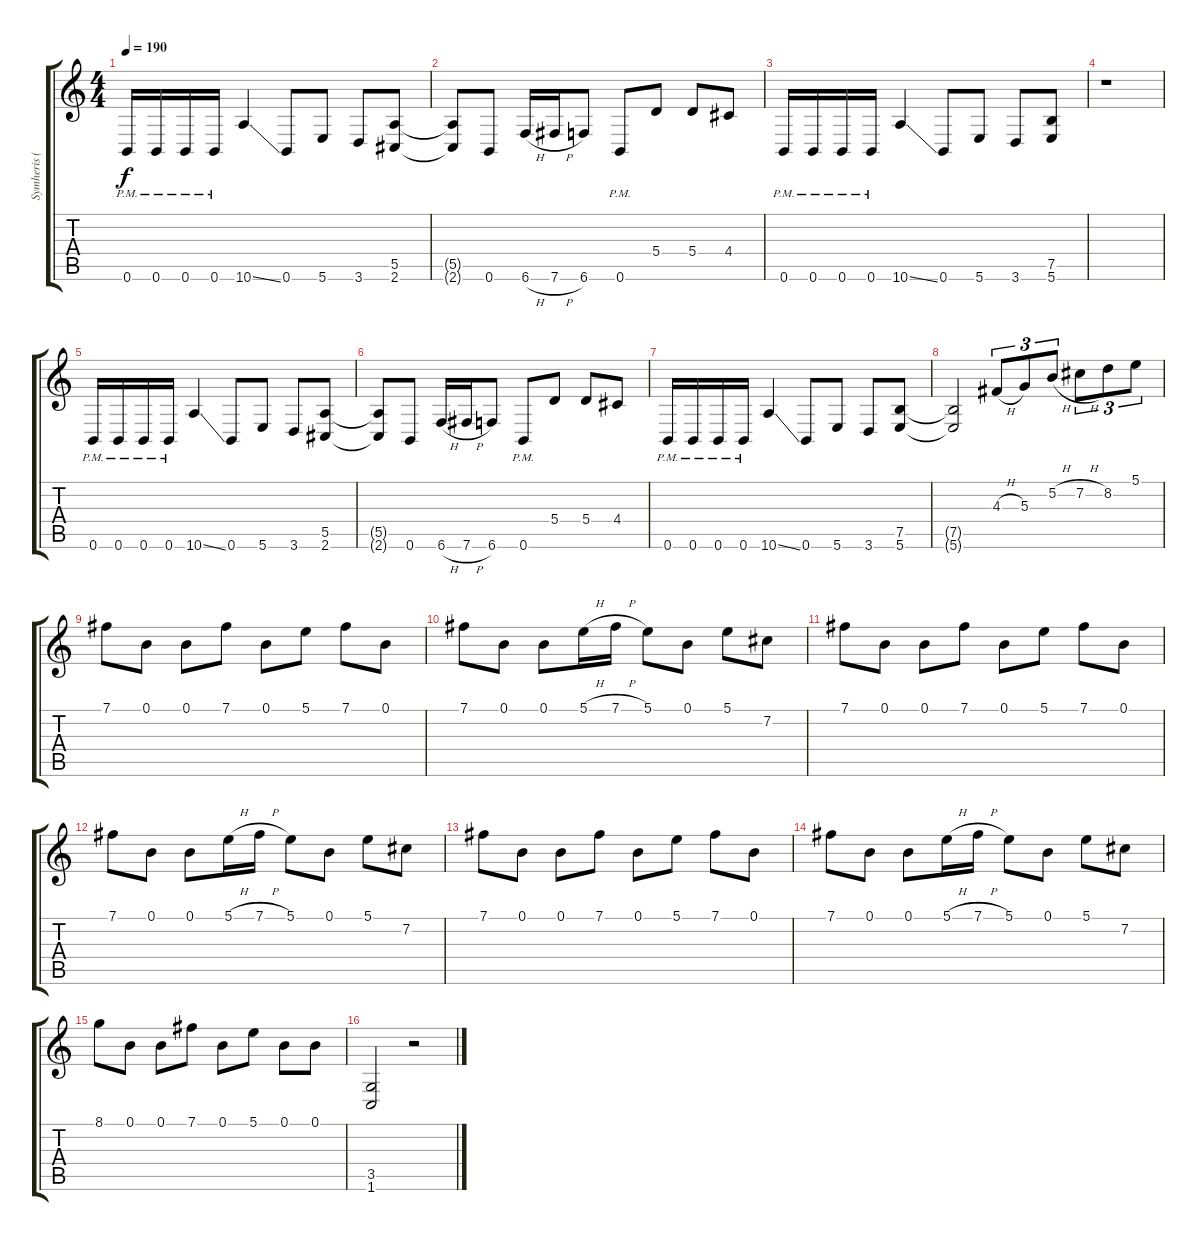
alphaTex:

\track ("Symheris (Lead)" "Symheris (") {instrument distortionguitar}
\staff {score tabs}
\tuning (B3 Gb3 D3 A2 E2 B1) {hide}
\ts (4 4)
\tempo 190
\clef g2
\ks c
0.6{pm}.16{dy f} 0.6{pm}.16 0.6{pm}.16 0.6{pm}.16 10.6{ss}.4 0.6.8 5.6.8 3.6.8 (5.5 2.6).8 |
(5.5{t} 2.6{t}).8 0.6.8 6.6{h}.16 7.6{h}.16 6.6.8 0.6{pm}.8 5.4.8 5.4.8 4.4.8 |
0.6{pm}.16 0.6{pm}.16 0.6{pm}.16 0.6{pm}.16 10.6{ss}.4 0.6.8 5.6.8 3.6.8 (7.5 5.6).8 |
r.1 |
0.6{pm}.16 0.6{pm}.16 0.6{pm}.16 0.6{pm}.16 10.6{ss}.4 0.6.8 5.6.8 3.6.8 (5.5 2.6).8 |
(5.5{t} 2.6{t}).8 0.6.8 6.6{h}.16 7.6{h}.16 6.6.8 0.6{pm}.8 5.4.8 5.4.8 4.4.8 |
0.6{pm}.16 0.6{pm}.16 0.6{pm}.16 0.6{pm}.16 10.6{ss}.4 0.6.8 5.6.8 3.6.8 (7.5 5.6).8 |
(7.5{t} 5.6{t}).2 4.3{h}.8{tu (3 2)} 5.3.8{tu (3 2)} 5.2{h}.8{tu (3 2)} 7.2{h}.8{tu (3 2)} 8.2.8{tu (3 2)} 5.1.8{tu (3 2)} |
7.1.8 0.1.8 0.1.8 7.1.8 0.1.8 5.1.8 7.1.8 0.1.8 |
7.1.8 0.1.8 0.1.8 5.1{h}.16 7.1{h}.16 5.1.8 0.1.8 5.1.8 7.2.8 |
7.1.8 0.1.8 0.1.8 7.1.8 0.1.8 5.1.8 7.1.8 0.1.8 |
7.1.8 0.1.8 0.1.8 5.1{h}.16 7.1{h}.16 5.1.8 0.1.8 5.1.8 7.2.8 |
7.1.8 0.1.8 0.1.8 7.1.8 0.1.8 5.1.8 7.1.8 0.1.8 |
7.1.8 0.1.8 0.1.8 5.1{h}.16 7.1{h}.16 5.1.8 0.1.8 5.1.8 7.2.8 |
8.1.8 0.1.8 0.1.8 7.1.8 0.1.8 5.1.8 0.1.8 0.1.8 |
(3.5 1.6).2 r.2
